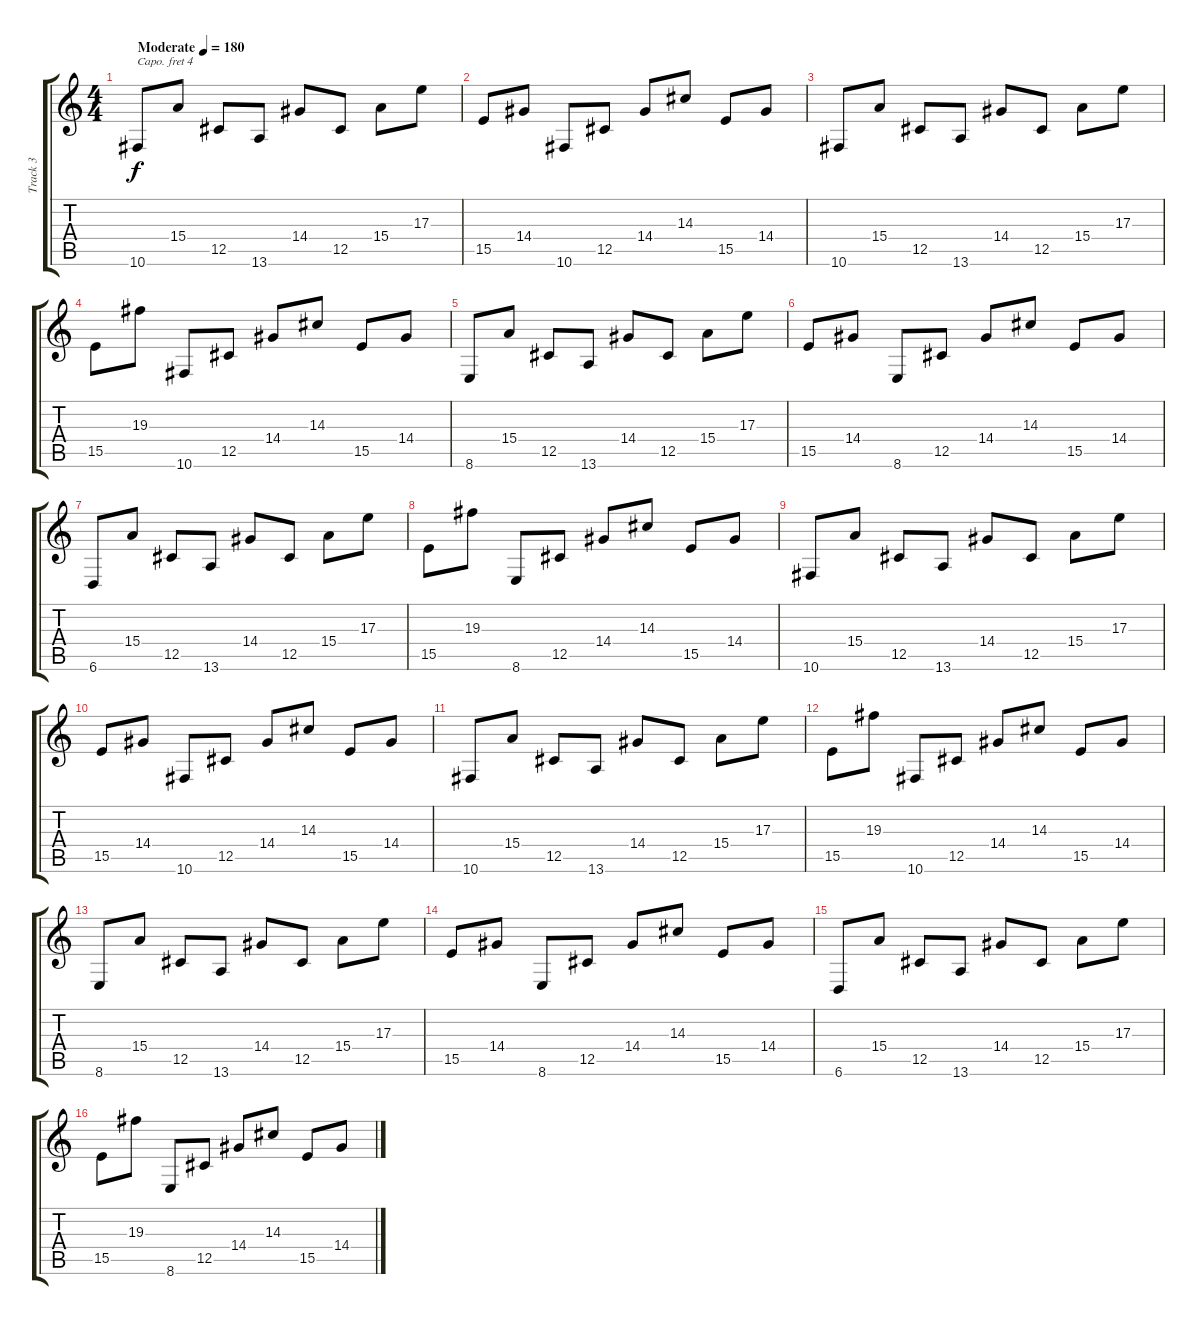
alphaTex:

\track ("Track 3" "Track 3") {instrument musicbox}
\staff {score tabs}
\capo 4
\tuning (E4 B3 G3 D3 A2 E2) {hide}
\ts (4 4)
\tempo (180 "Moderate")
\clef g2
\ks c
10.6.8{dy f instrument musicbox} 15.4.8 12.5.8 13.6.8 14.4.8 12.5.8 15.4.8 17.3.8 |
15.5.8 14.4.8 10.6.8 12.5.8 14.4.8 14.3.8 15.5.8 14.4.8 |
10.6.8 15.4.8 12.5.8 13.6.8 14.4.8 12.5.8 15.4.8 17.3.8 |
15.5.8 19.3.8 10.6.8 12.5.8 14.4.8 14.3.8 15.5.8 14.4.8 |
8.6.8 15.4.8 12.5.8 13.6.8 14.4.8 12.5.8 15.4.8 17.3.8 |
15.5.8 14.4.8 8.6.8 12.5.8 14.4.8 14.3.8 15.5.8 14.4.8 |
6.6.8 15.4.8 12.5.8 13.6.8 14.4.8 12.5.8 15.4.8 17.3.8 |
15.5.8 19.3.8 8.6.8 12.5.8 14.4.8 14.3.8 15.5.8 14.4.8 |
10.6.8 15.4.8 12.5.8 13.6.8 14.4.8 12.5.8 15.4.8 17.3.8 |
15.5.8 14.4.8 10.6.8 12.5.8 14.4.8 14.3.8 15.5.8 14.4.8 |
10.6.8 15.4.8 12.5.8 13.6.8 14.4.8 12.5.8 15.4.8 17.3.8 |
15.5.8 19.3.8 10.6.8 12.5.8 14.4.8 14.3.8 15.5.8 14.4.8 |
8.6.8 15.4.8 12.5.8 13.6.8 14.4.8 12.5.8 15.4.8 17.3.8 |
15.5.8 14.4.8 8.6.8 12.5.8 14.4.8 14.3.8 15.5.8 14.4.8 |
6.6.8 15.4.8 12.5.8 13.6.8 14.4.8 12.5.8 15.4.8 17.3.8 |
15.5.8 19.3.8 8.6.8 12.5.8 14.4.8 14.3.8 15.5.8 14.4.8
